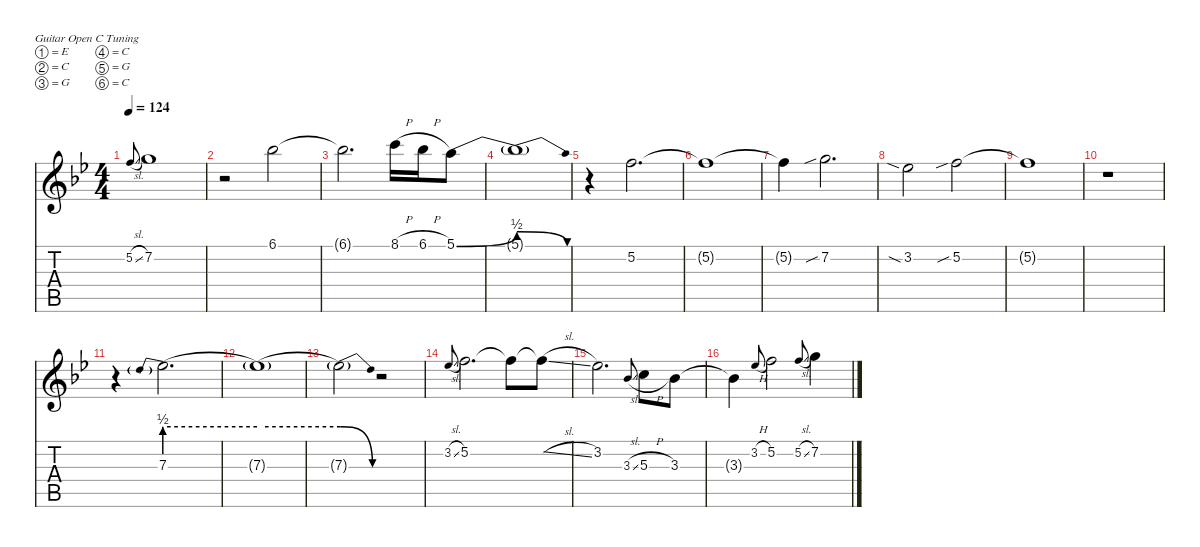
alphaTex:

\defaultSystemsLayout 4
\hideDynamics
\bracketExtendMode nobrackets
\singleTrackTrackNamePolicy hidden
\multiTrackTrackNamePolicy hidden
\firstSystemTrackNameMode fullname
\firstSystemTrackNameOrientation horizontal
\otherSystemsTrackNameOrientation horizontal
\track ("Guitar 1" "jz.guit.") {instrument electricguitarjazz}
\staff {score tabs}
\tuning (E4 C4 G3 C3 G2 C2)
\ts (4 4)
\tempo 124
\clef g2
\ks gminor
5.2{sl acc forcenatural}.8{gr onbeat dy mf beam Up} 7.2{acc forcenatural}.1{dy f beam Down} |
r.2{beam Down} 6.1{acc b}.2{beam Down} |
6.1{t acc b}.2{d beam Down} 8.1{h acc forcenatural}.16{beam Down} 6.1{h acc b}.16{beam Down} 5.1{be (bend 0 0 60 2) acc forcenatural}.8{beam Down} |
5.1{be (release 0 2 60 0) t}.1{beam Down} |
r.4{beam Down} 5.2{acc forcenatural}.2{d beam Down} |
5.2{t acc forcenatural}.1{beam Down} |
5.2{t acc forcenatural}.4{beam Down} 7.2{sib acc forcenatural}.2{d beam Down} |
3.2{sia acc b}.2{beam Down} 5.2{sib acc forcenatural}.2{beam Down} |
5.2{t acc forcenatural}.1{beam Down} |
r.1{beam Down} |
r.4{beam Down} 7.3{be (prebend 0 2 60 2)}.2{d beam Down} |
7.3{be (hold 0 2 60 2) t}.1{beam Down} |
7.3{be (release 0 2 60 0) t}.2{beam Down} r.2{beam Down} |
3.2{sl acc b}.8{gr onbeat dy mf beam Up} 5.2{acc forcenatural}.2{d dy f beam Down} 5.2{t acc forcenatural}.8{beam Down} 5.2{sl t acc forcenatural}.8{beam Down} |
3.2{acc b}.2{d beam Down} 3.3{sl acc b}.8{gr onbeat dy mf beam Up} 5.3{h acc forcenatural}.8{dy f beam Down} 3.3{acc b}.8{beam Down} |
3.3{t acc b}.4{beam Down} 3.2{h acc b}.8{gr onbeat dy mf beam Up} 5.2{acc forcenatural}.2{dy f beam Down} 5.2{sl acc forcenatural}.8{gr onbeat dy mf beam Up} 7.2{acc forcenatural}.4{dy f beam Down}
